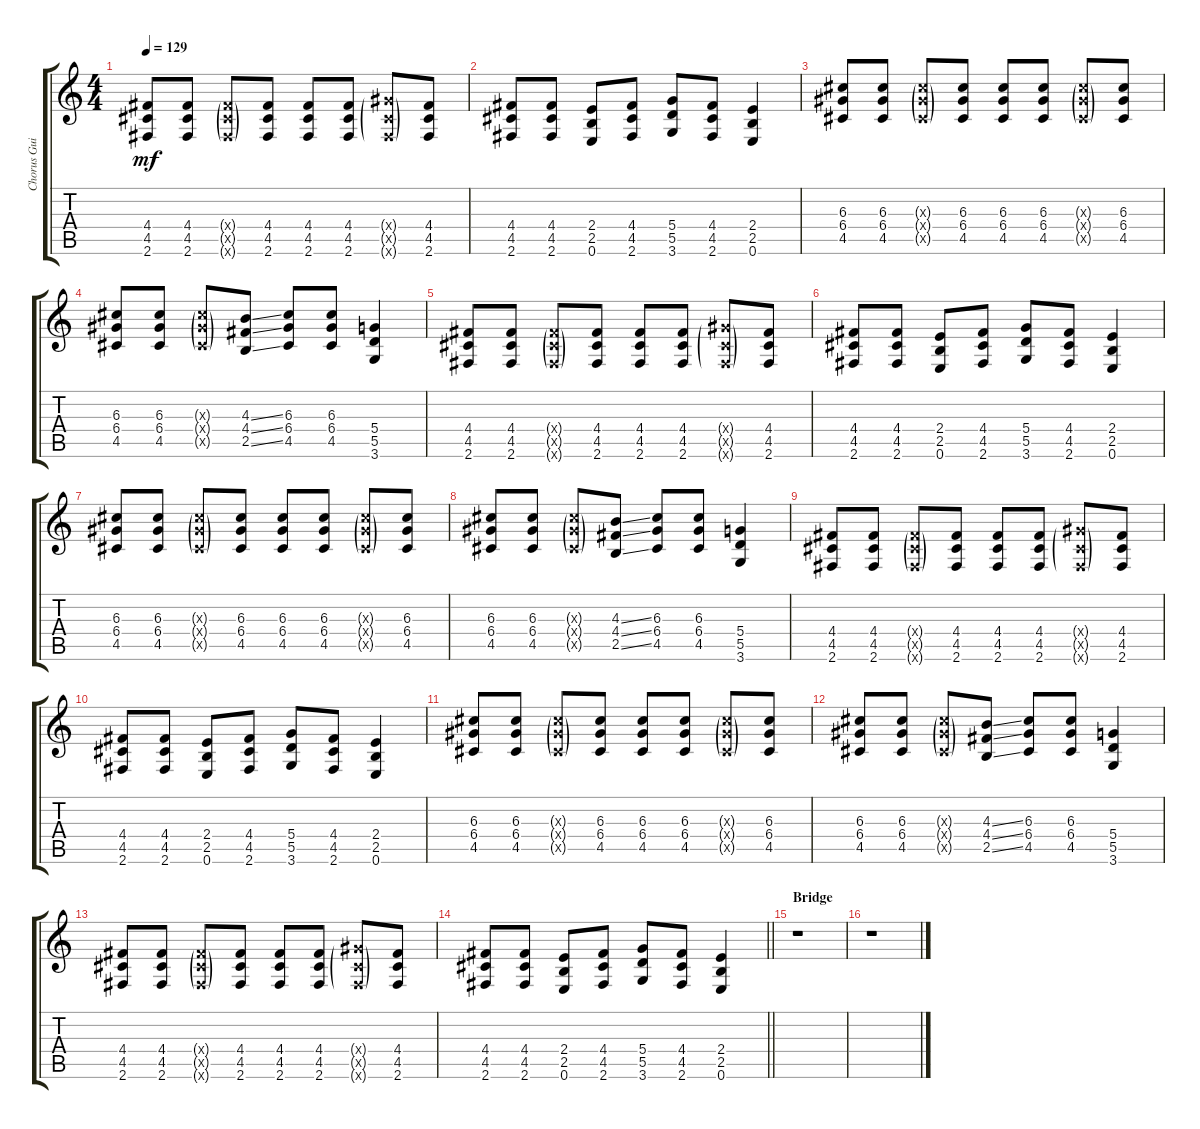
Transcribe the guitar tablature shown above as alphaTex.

\track ("Chorus Guitar 2" "Chorus Gui") {instrument distortionguitar}
\staff {score tabs}
\tuning (E4 B3 G3 D3 A2 E2) {hide}
\ts (4 4)
\tempo 129
\clef g2
\ks c
(4.4 4.5 2.6).8{dy mf} (4.4 4.5 2.6).8 (4.4{g x} 4.5{g x} 2.6{g x}).8 (4.4 4.5 2.6).8 (4.4 4.5 2.6).8 (4.4 4.5 2.6).8 (6.4{g x} 4.5{g x} 2.6{g x}).8 (4.4 4.5 2.6).8 |
(4.4 4.5 2.6).8 (4.4 4.5 2.6).8 (2.4 2.5 0.6).8 (4.4 4.5 2.6).8 (5.4 5.5 3.6).8 (4.4 4.5 2.6).8 (2.4 2.5 0.6).4 |
(6.3 6.4 4.5).8 (6.3 6.4 4.5).8 (6.3{g x} 6.4{g x} 4.5{g x}).8 (6.3 6.4 4.5).8 (6.3 6.4 4.5).8 (6.3 6.4 4.5).8 (6.3{g x} 6.4{g x} 4.5{g x}).8 (6.3 6.4 4.5).8 |
(6.3 6.4 4.5).8 (6.3 6.4 4.5).8 (6.3{g x} 6.4{g x} 4.5{g x}).8 (4.3{ss} 4.4{ss} 2.5{ss}).8 (6.3 6.4 4.5).8 (6.3 6.4 4.5).8 (5.4 5.5 3.6).4 |
(4.4 4.5 2.6).8 (4.4 4.5 2.6).8 (4.4{g x} 4.5{g x} 2.6{g x}).8 (4.4 4.5 2.6).8 (4.4 4.5 2.6).8 (4.4 4.5 2.6).8 (6.4{g x} 4.5{g x} 2.6{g x}).8 (4.4 4.5 2.6).8 |
(4.4 4.5 2.6).8 (4.4 4.5 2.6).8 (2.4 2.5 0.6).8 (4.4 4.5 2.6).8 (5.4 5.5 3.6).8 (4.4 4.5 2.6).8 (2.4 2.5 0.6).4 |
(6.3 6.4 4.5).8 (6.3 6.4 4.5).8 (6.3{g x} 6.4{g x} 4.5{g x}).8 (6.3 6.4 4.5).8 (6.3 6.4 4.5).8 (6.3 6.4 4.5).8 (6.3{g x} 6.4{g x} 4.5{g x}).8 (6.3 6.4 4.5).8 |
(6.3 6.4 4.5).8 (6.3 6.4 4.5).8 (6.3{g x} 6.4{g x} 4.5{g x}).8 (4.3{ss} 4.4{ss} 2.5{ss}).8 (6.3 6.4 4.5).8 (6.3 6.4 4.5).8 (5.4 5.5 3.6).4 |
(4.4 4.5 2.6).8 (4.4 4.5 2.6).8 (4.4{g x} 4.5{g x} 2.6{g x}).8 (4.4 4.5 2.6).8 (4.4 4.5 2.6).8 (4.4 4.5 2.6).8 (6.4{g x} 4.5{g x} 2.6{g x}).8 (4.4 4.5 2.6).8 |
(4.4 4.5 2.6).8 (4.4 4.5 2.6).8 (2.4 2.5 0.6).8 (4.4 4.5 2.6).8 (5.4 5.5 3.6).8 (4.4 4.5 2.6).8 (2.4 2.5 0.6).4 |
(6.3 6.4 4.5).8 (6.3 6.4 4.5).8 (6.3{g x} 6.4{g x} 4.5{g x}).8 (6.3 6.4 4.5).8 (6.3 6.4 4.5).8 (6.3 6.4 4.5).8 (6.3{g x} 6.4{g x} 4.5{g x}).8 (6.3 6.4 4.5).8 |
(6.3 6.4 4.5).8 (6.3 6.4 4.5).8 (6.3{g x} 6.4{g x} 4.5{g x}).8 (4.3{ss} 4.4{ss} 2.5{ss}).8 (6.3 6.4 4.5).8 (6.3 6.4 4.5).8 (5.4 5.5 3.6).4 |
(4.4 4.5 2.6).8 (4.4 4.5 2.6).8 (4.4{g x} 4.5{g x} 2.6{g x}).8 (4.4 4.5 2.6).8 (4.4 4.5 2.6).8 (4.4 4.5 2.6).8 (6.4{g x} 4.5{g x} 2.6{g x}).8 (4.4 4.5 2.6).8 |
\barLineRight lightlight
(4.4 4.5 2.6).8 (4.4 4.5 2.6).8 (2.4 2.5 0.6).8 (4.4 4.5 2.6).8 (5.4 5.5 3.6).8 (4.4 4.5 2.6).8 (2.4 2.5 0.6).4 |
\section ("" "Bridge")
r.1 |
r.1
